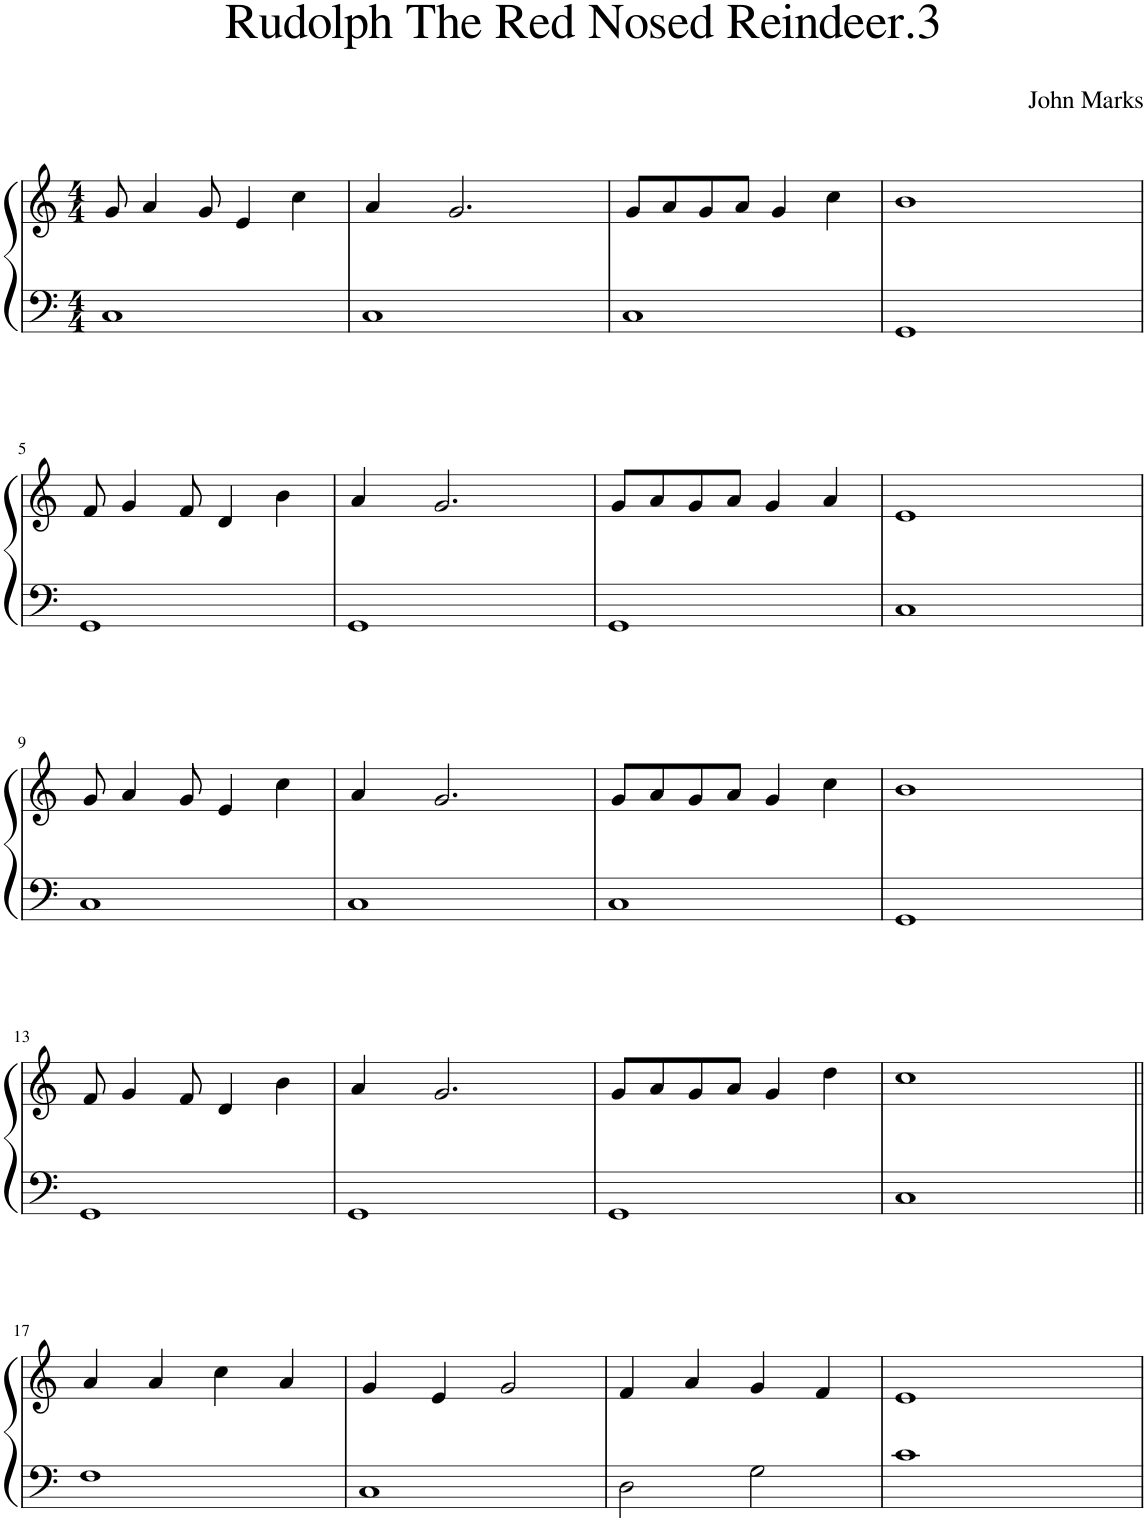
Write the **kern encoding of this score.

**kern	**kern
*part1	*part1
*staff2	*staff1
*I"Piano	*
*I'Pno.	*
*clefF4	*clefG2
*k[]	*k[]
*M4/4	*M4/4
=1	=1
1C	8g/
.	4a/
.	8g/
.	4e/
.	4cc\
=2	=2
1C	4a/
.	2.g/
=3	=3
1C	8g/L
.	8a/
.	8g/
.	8a/J
.	4g/
.	4cc\
=4	=4
1GG	1b
!!LO:LB:g=z
=5	=5
1GG	8f/
.	4g/
.	8f/
.	4d/
.	4b\
=6	=6
1GG	4a/
.	2.g/
=7	=7
1GG	8g/L
.	8a/
.	8g/
.	8a/J
.	4g/
.	4a/
=8	=8
1C	1e
!!LO:LB:g=z
=9	=9
1C	8g/
.	4a/
.	8g/
.	4e/
.	4cc\
=10	=10
1C	4a/
.	2.g/
=11	=11
1C	8g/L
.	8a/
.	8g/
.	8a/J
.	4g/
.	4cc\
=12	=12
1GG	1b
!!LO:LB:g=z
=13	=13
1GG	8f/
.	4g/
.	8f/
.	4d/
.	4b\
=14	=14
1GG	4a/
.	2.g/
=15	=15
1GG	8g/L
.	8a/
.	8g/
.	8a/J
.	4g/
.	4dd\
=16	=16
1C	1cc
!!LO:LB:g=z
=17||	=17||
1F	4a/
.	4a/
.	4cc\
.	4a/
=18	=18
1C	4g/
.	4e/
.	2g/
=19	=19
2D\	4f/
.	4a/
2G\	4g/
.	4f/
=20	=20
1c	1e
=	=
*-	*-
